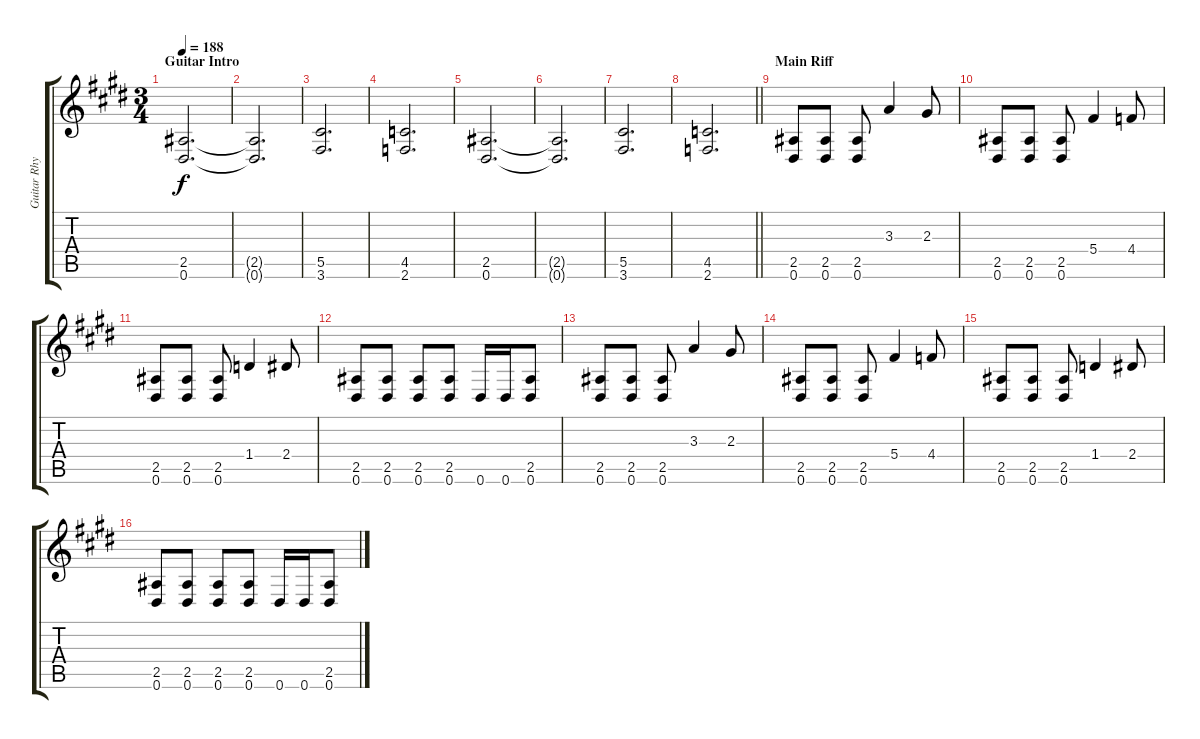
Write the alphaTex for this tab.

\track ("Guitar Rhythm" "Guitar Rhy") {instrument overdrivenguitar}
\staff {score tabs}
\tuning (Eb4 Bb3 Gb3 Db3 Ab2 Eb2) {hide}
\ts (3 4)
\section ("" "Guitar Intro")
\tempo 188
\clef g2
\ks e
(2.5 0.6).2{d dy f} |
(2.5{t} 0.6{t}).2{d} |
(5.5 3.6).2{d} |
(4.5 2.6).2{d} |
(2.5 0.6).2{d} |
(2.5{t} 0.6{t}).2{d} |
(5.5 3.6).2{d} |
\barLineRight lightlight
(4.5 2.6).2{d} |
\section ("" "Main Riff")
(2.5 0.6).8 (2.5 0.6).8 (2.5 0.6).8 3.3.4 2.3.8 |
(2.5 0.6).8 (2.5 0.6).8 (2.5 0.6).8 5.4.4 4.4.8 |
(2.5 0.6).8 (2.5 0.6).8 (2.5 0.6).8 1.4.4 2.4.8 |
(2.5 0.6).8 (2.5 0.6).8 (2.5 0.6).8 (2.5 0.6).8 0.6.16 0.6.16 (2.5 0.6).8 |
(2.5 0.6).8 (2.5 0.6).8 (2.5 0.6).8 3.3.4 2.3.8 |
(2.5 0.6).8 (2.5 0.6).8 (2.5 0.6).8 5.4.4 4.4.8 |
(2.5 0.6).8 (2.5 0.6).8 (2.5 0.6).8 1.4.4 2.4.8 |
(2.5 0.6).8 (2.5 0.6).8 (2.5 0.6).8 (2.5 0.6).8 0.6.16 0.6.16 (2.5 0.6).8
